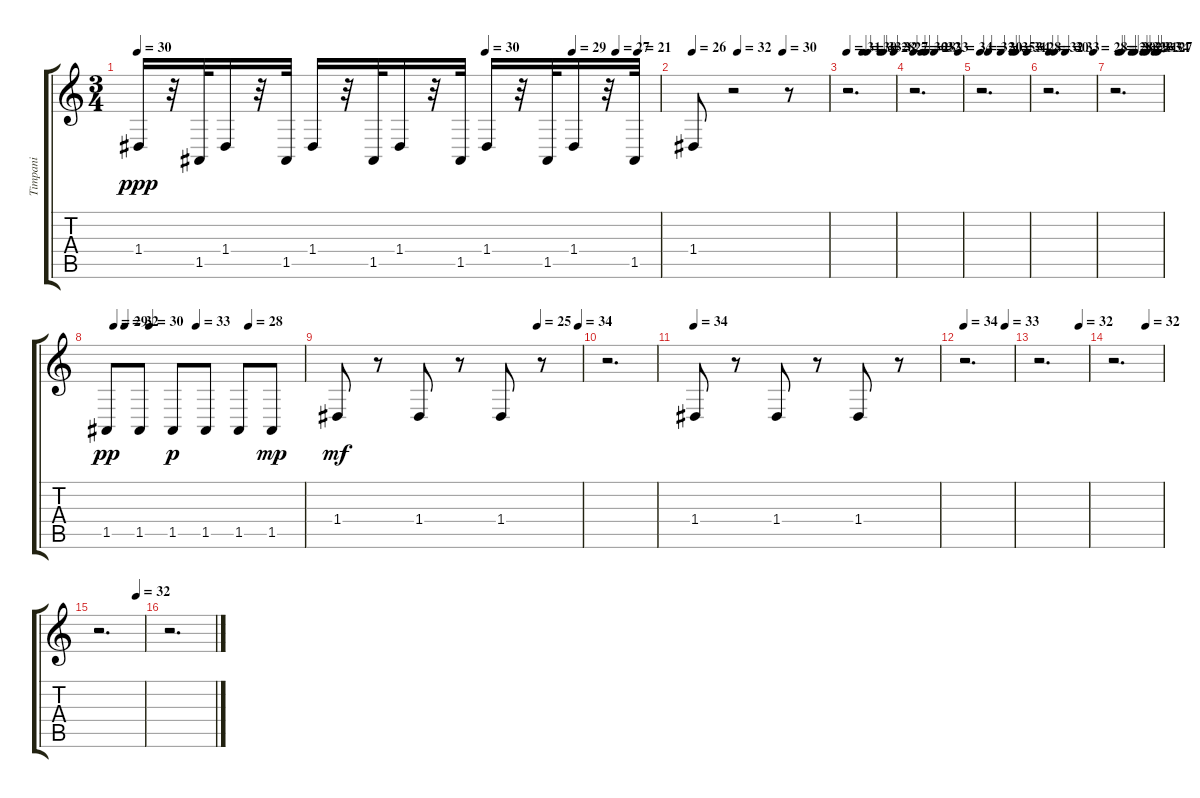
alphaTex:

\track ("Timpani" "Timpani") {instrument timpani}
\staff {score tabs}
\tuning (E4 B3 G3 D3 A2 E2) {hide}
\ts (3 4)
\tempo 30
\tempo (30 0.6666666666666666)
\tempo (29 0.8333333333333334)
\tempo (27 0.9166666666666666)
\tempo (21 0.9583333333333334)
\clef g2
\ks c
1.4.16{dy ppp} r.32 1.5.32 1.4.16 r.32 1.5.32 1.4.16 r.32 1.5.32 1.4.16 r.32 1.5.32 1.4.16 r.32 1.5.32 1.4.16 r.32 1.5.32 |
\tempo 26
\tempo (32 0.3333333333333333)
\tempo (30 0.6666666666666666)
1.4.8 r.2 r.8 |
\tempo 31
\tempo (30 0.3333333333333333)
\tempo (33 0.4305555555555556)
\tempo (28 0.7083333333333334)
\tempo (32 0.7638888888888888)
\tempo (27 0.9861111111111112)
r.2{d} |
\tempo 30
\tempo (28 0.16666666666666666)
\tempo (32 0.2638888888888889)
\tempo (33 0.4305555555555556)
\tempo (34 0.9305555555555556)
r.2{d} |
\tempo 32
\tempo (30 0.16666666666666666)
\tempo (35 0.4305555555555556)
\tempo (31 0.6736111111111112)
\tempo (34 0.7361111111111112)
\tempo (28 0.9722222222222222)
r.2{d} |
\tempo (32 0.041666666666666664)
\tempo (30 0.1527777777777778)
\tempo (33 0.375)
\tempo (28 0.9583333333333334)
r.2{d} |
\tempo (28 0.09722222222222222)
\tempo (30 0.1527777777777778)
\tempo (32 0.375)
\tempo (29 0.4305555555555556)
\tempo (31 0.6111111111111112)
\tempo (33 0.6736111111111112)
\tempo (34 0.8541666666666666)
\tempo (27 0.9166666666666666)
r.2{d} |
\tempo (29 0.041666666666666664)
\tempo (32 0.09722222222222222)
\tempo (30 0.2222222222222222)
\tempo (33 0.4583333333333333)
\tempo (28 0.7222222222222222)
1.5.8{dy pp} 1.5.8 1.5.8{dy p} 1.5.8 1.5.8 1.5.8{dy mp} |
\tempo (25 0.8194444444444444)
\tempo (34 0.9861111111111112)
1.4.8{dy mf} r.8 1.4.8 r.8 1.4.8 r.8 |
r.2{d} |
\tempo 34
1.4.8 r.8 1.4.8 r.8 1.4.8 r.8 |
\tempo 34
\tempo (33 0.8333333333333334)
r.2{d} |
\tempo (32 0.8194444444444444)
r.2{d} |
\tempo (32 0.6666666666666666)
r.2{d} |
\tempo (32 0.8333333333333334)
r.2{d} |
r.2{d}
